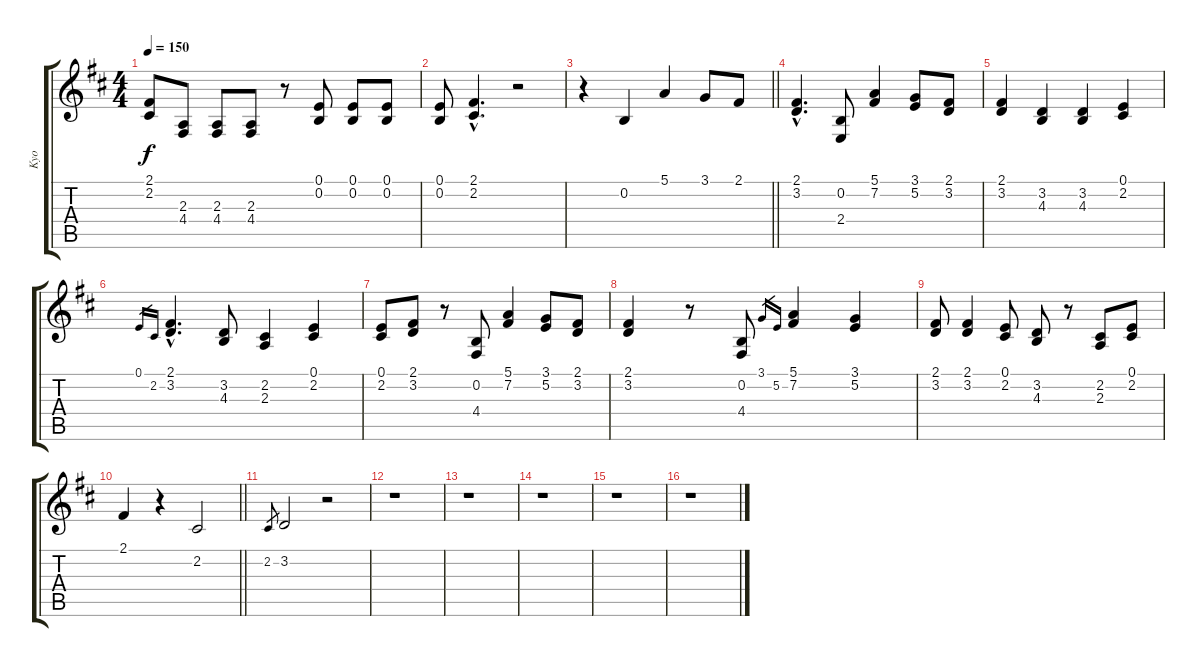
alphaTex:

\track ("Kyo" "Kyo") {instrument clarinet}
\staff {score tabs}
\tuning (E4 B3 G3 D3 A2 E2) {hide}
\ts (4 4)
\tempo 150
\clef g2
\ks d
(2.1 2.2).8{dy f} (2.3 4.4).8 (2.3 4.4).8 (2.3 4.4).8 r.8 (0.1 0.2).8 (0.1 0.2).8 (0.1 0.2).8 |
(0.1 0.2).8 (2.1{hac} 2.2{hac}).4{d} r.2 |
\barLineRight lightlight
r.4 0.2.4 5.1.4 3.1.8 2.1.8 |
(2.1{hac} 3.2{hac}).4{d} (0.2 2.4).8 (5.1 7.2).4 (3.1 5.2).8 (2.1 3.2).8 |
(2.1 3.2).4 (3.2 4.3).4 (3.2 4.3).4 (0.1 2.2).4 |
0.1.16{gr} 2.2.16{gr} (2.1{hac} 3.2{hac}).4{d} (3.2 4.3).8 (2.2 2.3).4 (0.1 2.2).4 |
(0.1 2.2).8 (2.1 3.2).8 r.8 (0.2 4.4).8 (5.1 7.2).4 (3.1 5.2).8 (2.1 3.2).8 |
(2.1 3.2).4 r.8 (0.2 4.4).8 3.1.16{gr} 5.2.16{gr} (5.1 7.2).4 (3.1 5.2).4 |
(2.1 3.2).8 (2.1 3.2).4 (0.1 2.2).8 (3.2 4.3).8 r.8 (2.2 2.3).8 (0.1 2.2).8 |
\barLineRight lightlight
2.1.4 r.4 2.2.2 |
2.2.8{gr} 3.2.2 r.2 |
r.1 |
r.1 |
r.1 |
r.1 |
r.1
